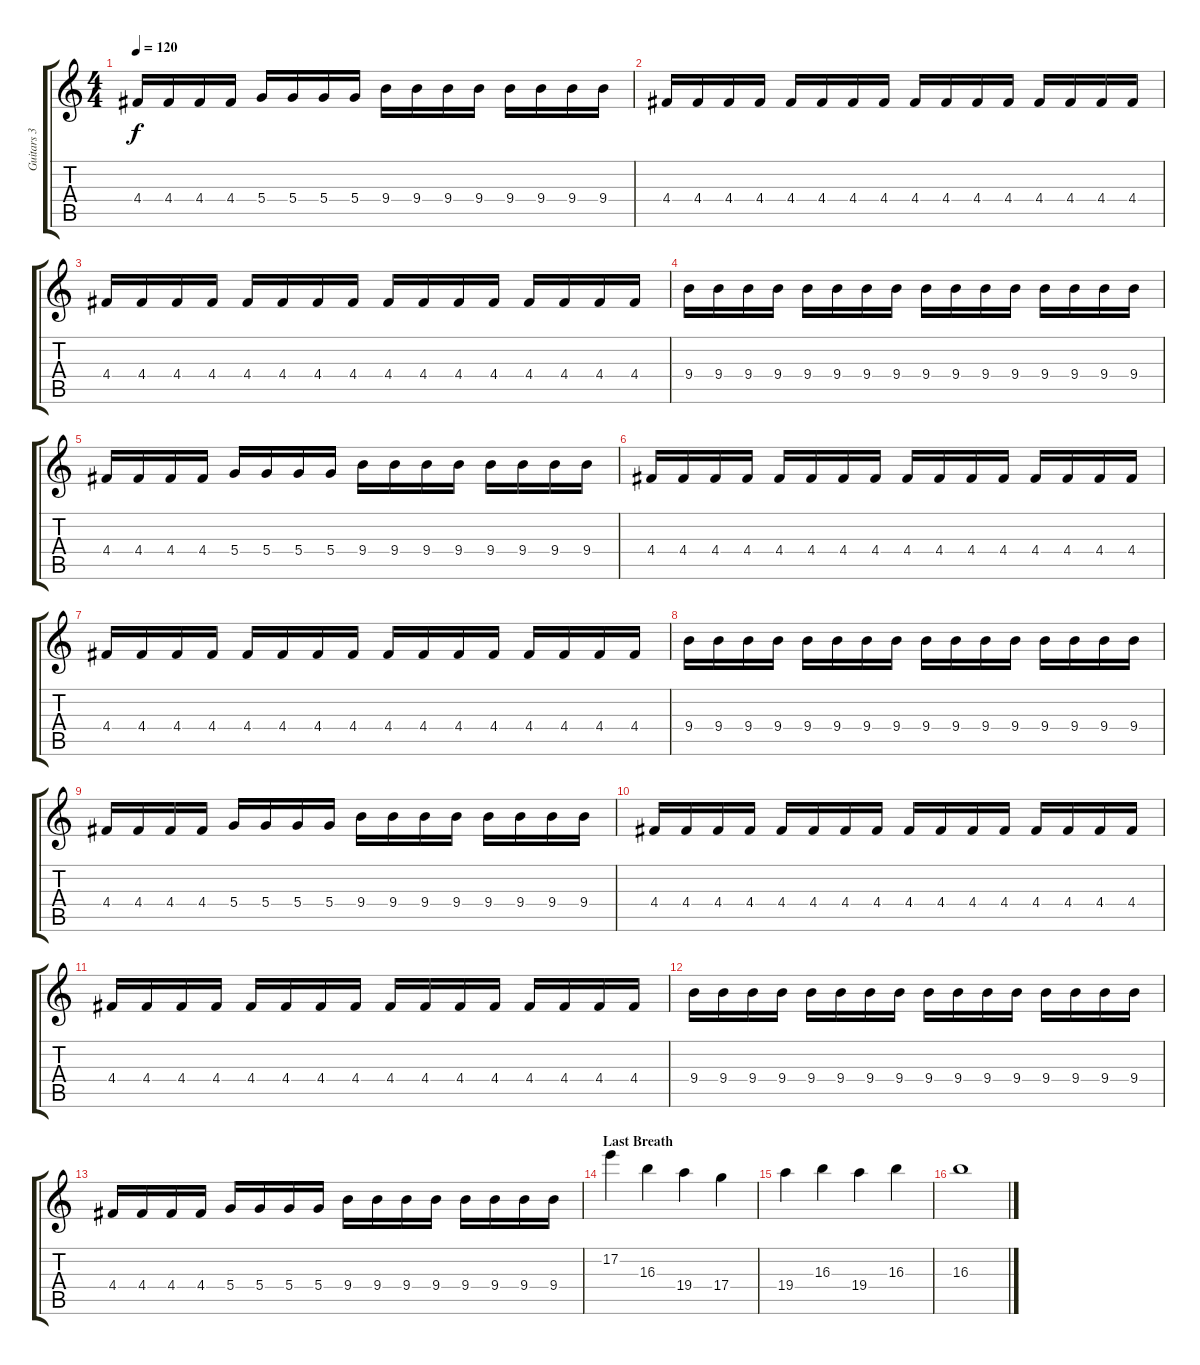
\track ("Guitars 3" "Guitars 3") {instrument overdrivenguitar}
\staff {score tabs}
\tuning (E4 B3 G3 D3 A2 E2) {hide}
\ts (4 4)
\tempo 120
\clef g2
\ks c
4.4.16{dy f} 4.4.16 4.4.16 4.4.16 5.4.16 5.4.16 5.4.16 5.4.16 9.4.16 9.4.16 9.4.16 9.4.16 9.4.16 9.4.16 9.4.16 9.4.16 |
4.4.16 4.4.16 4.4.16 4.4.16 4.4.16 4.4.16 4.4.16 4.4.16 4.4.16 4.4.16 4.4.16 4.4.16 4.4.16 4.4.16 4.4.16 4.4.16 |
4.4.16 4.4.16 4.4.16 4.4.16 4.4.16 4.4.16 4.4.16 4.4.16 4.4.16 4.4.16 4.4.16 4.4.16 4.4.16 4.4.16 4.4.16 4.4.16 |
9.4.16 9.4.16 9.4.16 9.4.16 9.4.16 9.4.16 9.4.16 9.4.16 9.4.16 9.4.16 9.4.16 9.4.16 9.4.16 9.4.16 9.4.16 9.4.16 |
4.4.16 4.4.16 4.4.16 4.4.16 5.4.16 5.4.16 5.4.16 5.4.16 9.4.16 9.4.16 9.4.16 9.4.16 9.4.16 9.4.16 9.4.16 9.4.16 |
4.4.16{instrument overdrivenguitar} 4.4.16 4.4.16 4.4.16 4.4.16 4.4.16 4.4.16 4.4.16 4.4.16 4.4.16 4.4.16 4.4.16 4.4.16 4.4.16 4.4.16 4.4.16 |
4.4.16 4.4.16 4.4.16 4.4.16 4.4.16 4.4.16 4.4.16 4.4.16 4.4.16 4.4.16 4.4.16 4.4.16 4.4.16 4.4.16 4.4.16 4.4.16 |
9.4.16 9.4.16 9.4.16 9.4.16 9.4.16 9.4.16 9.4.16 9.4.16 9.4.16 9.4.16 9.4.16 9.4.16 9.4.16 9.4.16 9.4.16 9.4.16 |
4.4.16 4.4.16 4.4.16 4.4.16 5.4.16 5.4.16 5.4.16 5.4.16 9.4.16 9.4.16 9.4.16 9.4.16 9.4.16 9.4.16 9.4.16 9.4.16 |
4.4.16 4.4.16 4.4.16 4.4.16 4.4.16 4.4.16 4.4.16 4.4.16 4.4.16 4.4.16 4.4.16 4.4.16 4.4.16 4.4.16 4.4.16 4.4.16 |
4.4.16 4.4.16 4.4.16 4.4.16 4.4.16 4.4.16 4.4.16 4.4.16 4.4.16 4.4.16 4.4.16 4.4.16 4.4.16 4.4.16 4.4.16 4.4.16 |
9.4.16 9.4.16 9.4.16 9.4.16 9.4.16 9.4.16 9.4.16 9.4.16 9.4.16 9.4.16 9.4.16 9.4.16 9.4.16 9.4.16 9.4.16 9.4.16 |
4.4.16 4.4.16 4.4.16 4.4.16 5.4.16 5.4.16 5.4.16 5.4.16 9.4.16 9.4.16 9.4.16 9.4.16 9.4.16 9.4.16 9.4.16 9.4.16 |
\section ("" "Last Breath")
17.2.4 16.3.4 19.4.4 17.4.4 |
19.4.4 16.3.4 19.4.4 16.3.4 |
16.3.1{volume 0}
